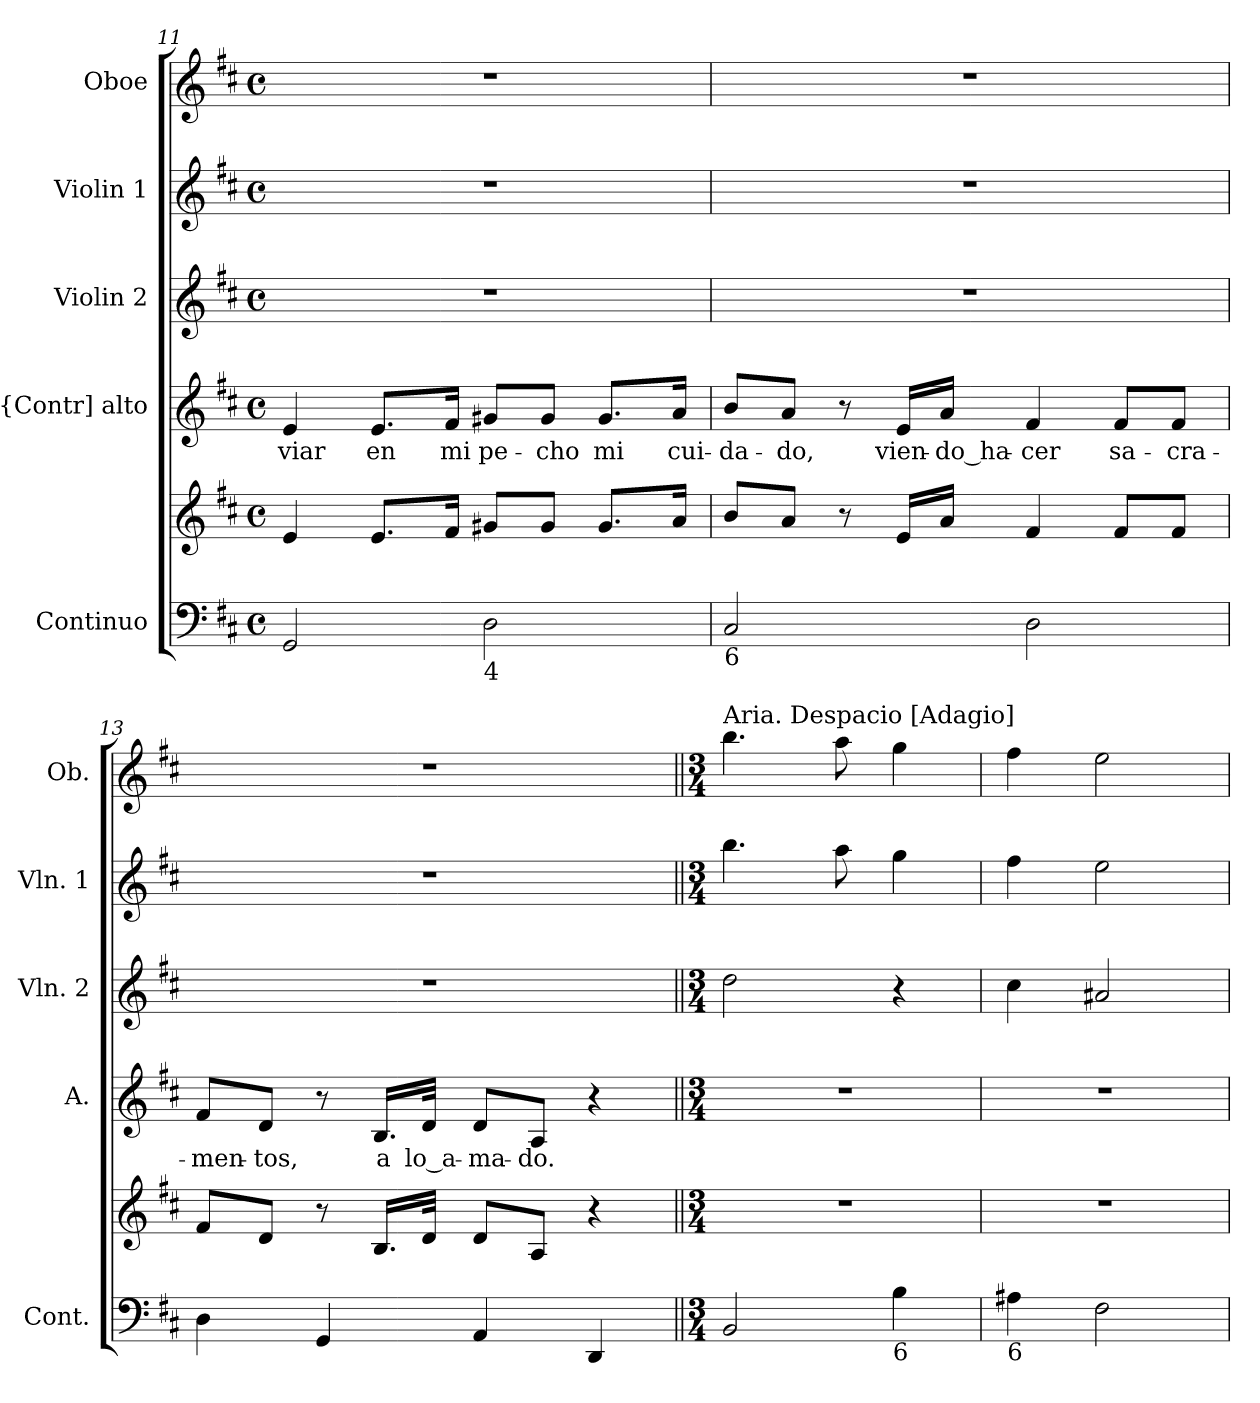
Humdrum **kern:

**kern	**kern	**kern	**text	**kern	**kern	**kern
*part5	*part5	*part4	*part4	*part3	*part2	*part1
*staff6	*staff5	*staff4	*staff4	*staff3	*staff2	*staff1
*I"Continuo	*	*I"{Contr] alto	*	*I"Violin 2	*I"Violin 1	*I"Oboe
*I'Cont.	*	*I'A.	*	*I'Vln. 2	*I'Vln. 1	*I'Ob.
!!LO:PB:g=z
*clefF4	*clefG2	*clefG2	*	*clefG2	*clefG2	*clefG2
*k[f#c#]	*k[f#c#]	*k[f#c#]	*	*k[f#c#]	*k[f#c#]	*k[f#c#]
*D:	*D:	*D:	*	*D:	*D:	*D:
*M4/4	*M4/4	*M4/4	*	*M4/4	*M4/4	*M4/4
*met(c)	*met(c)	*met(c)	*	*met(c)	*met(c)	*met(c)
=11	=11	=11	=11	=11	=11	=11
!	!	!	!LO:LY:b:color=#000000	!	!	!
2GGi/	4ei/	4ei/	-viar	1r	1r	1r
!	!	!	!LO:LY:b:color=#000000	!	!	!
.	8.ei/L	8.ei/L	en	.	.	.
!	!	!	!LO:LY:b:color=#000000	!	!	!
.	16f#i/Jk	16f#i/Jk	mi	.	.	.
!LO:TX:b:t=4	!	!	!	!	!	!
!	!	!	!LO:LY:b:color=#000000	!	!	!
2Di\	8g#Xi/L	8g#Xi/L	pe-	.	.	.
!	!	!	!LO:LY:b:color=#000000	!	!	!
.	8g#i/J	8g#i/J	-cho	.	.	.
!	!	!	!LO:LY:b:color=#000000	!	!	!
.	8.g#i/L	8.g#i/L	mi	.	.	.
!	!	!	!LO:LY:b:color=#000000	!	!	!
.	16ai/Jk	16ai/Jk	cui-	.	.	.
=12	=12	=12	=12	=12	=12	=12
!LO:TX:b:t=6	!	!	!	!	!	!
!	!	!	!LO:LY:b:color=#000000	!	!	!
2C#i/	8bi/L	8bi/L	-da-	1r	1r	1r
!	!	!	!LO:LY:b:color=#000000	!	!	!
.	8ai/J	8ai/J	-do,	.	.	.
.	8r	8r	.	.	.	.
!	!	!	!LO:LY:b:color=#000000	!	!	!
.	16ei/LL	16ei/LL	vien-	.	.	.
!	!	!	!LO:LY:b:color=#000000	!	!	!
.	16ai/JJ	16ai/JJ	-do_ha-	.	.	.
!	!	!	!LO:LY:b:color=#000000	!	!	!
2Di\	4f#i/	4f#i/	-cer	.	.	.
!	!	!	!LO:LY:b:color=#000000	!	!	!
.	8f#i/L	8f#i/L	sa-	.	.	.
!	!	!	!LO:LY:b:color=#000000	!	!	!
.	8f#i/J	8f#i/J	-cra-	.	.	.
=13	=13	=13	=13	=13	=13	=13
!	!	!	!LO:LY:b:color=#000000	!	!	!
4Di\	8f#i/L	8f#i/L	-men-	1r	1r	1r
!	!	!	!LO:LY:b:color=#000000	!	!	!
.	8di/J	8di/J	-tos,	.	.	.
4GGi/	8r	8r	.	.	.	.
!	!	!	!LO:LY:b:color=#000000	!	!	!
.	16.Bi/LL	16.Bi/LL	a	.	.	.
!	!	!	!LO:LY:b:color=#000000	!	!	!
.	32di/JJk	32di/JJk	lo_a-	.	.	.
!	!	!	!LO:LY:b:color=#000000	!	!	!
4AAi/	8di/L	8di/L	-ma-	.	.	.
!	!	!	!LO:LY:b:color=#000000	!	!	!
.	8Ai/J	8Ai/J	-do.	.	.	.
4DDi/	4r	4r	.	.	.	.
!!LO:LB:g=z
=14||	=14||	=14||	=14||	=14||	=14||	=14||
*M3/4	*M3/4	*M3/4	*	*M3/4	*M3/4	*M3/4
!	!	!	!	!	!	!LO:TX:a:t=Aria. Despacio [Adagio]
!	!LO:N:vis=1	!LO:N:vis=1	!	!	!	!
2BBi/	2.r	2.r	.	2ddi\	4.bbi\	4.bbi\
.	.	.	.	.	8aai\	8aai\
!LO:TX:b:t=6	!	!	!	!	!	!
4Bi\	.	.	.	4r	4ggi\	4ggi\
=15	=15	=15	=15	=15	=15	=15
!LO:TX:b:t=6	!	!	!	!	!	!
!	!LO:N:vis=1	!LO:N:vis=1	!	!	!	!
4A#Xi\	2.r	2.r	.	4cc#i\	4ff#i\	4ff#i\
2F#i\	.	.	.	2a#Xi/	2eei\	2eei\
=	=	=	=	=	=	=
*-	*-	*-	*-	*-	*-	*-
